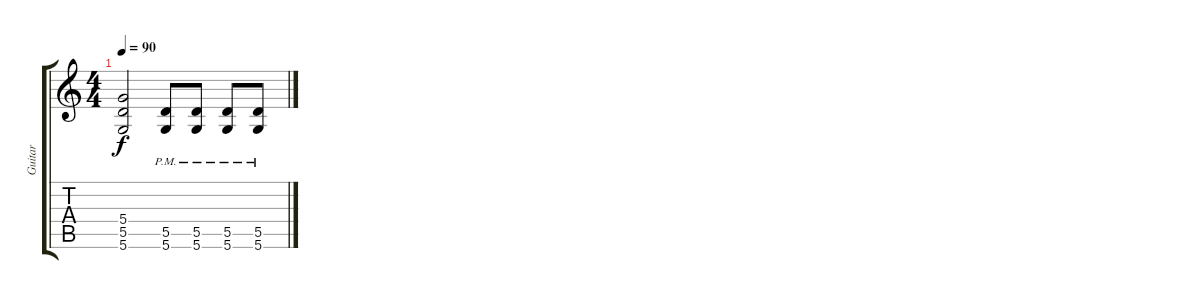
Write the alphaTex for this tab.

\track ("Guitar" "Guitar") {instrument overdrivenguitar}
\staff {score tabs}
\tuning (E4 B3 G3 D3 A2 D2) {hide}
\ts (4 4)
\tempo 90
\clef g2
\ks c
(5.4 5.5 5.6).2{dy f volume 0} (5.5{pm} 5.6{pm}).8 (5.5{pm} 5.6{pm}).8 (5.5{pm} 5.6{pm}).8 (5.5{pm} 5.6{pm}).8
